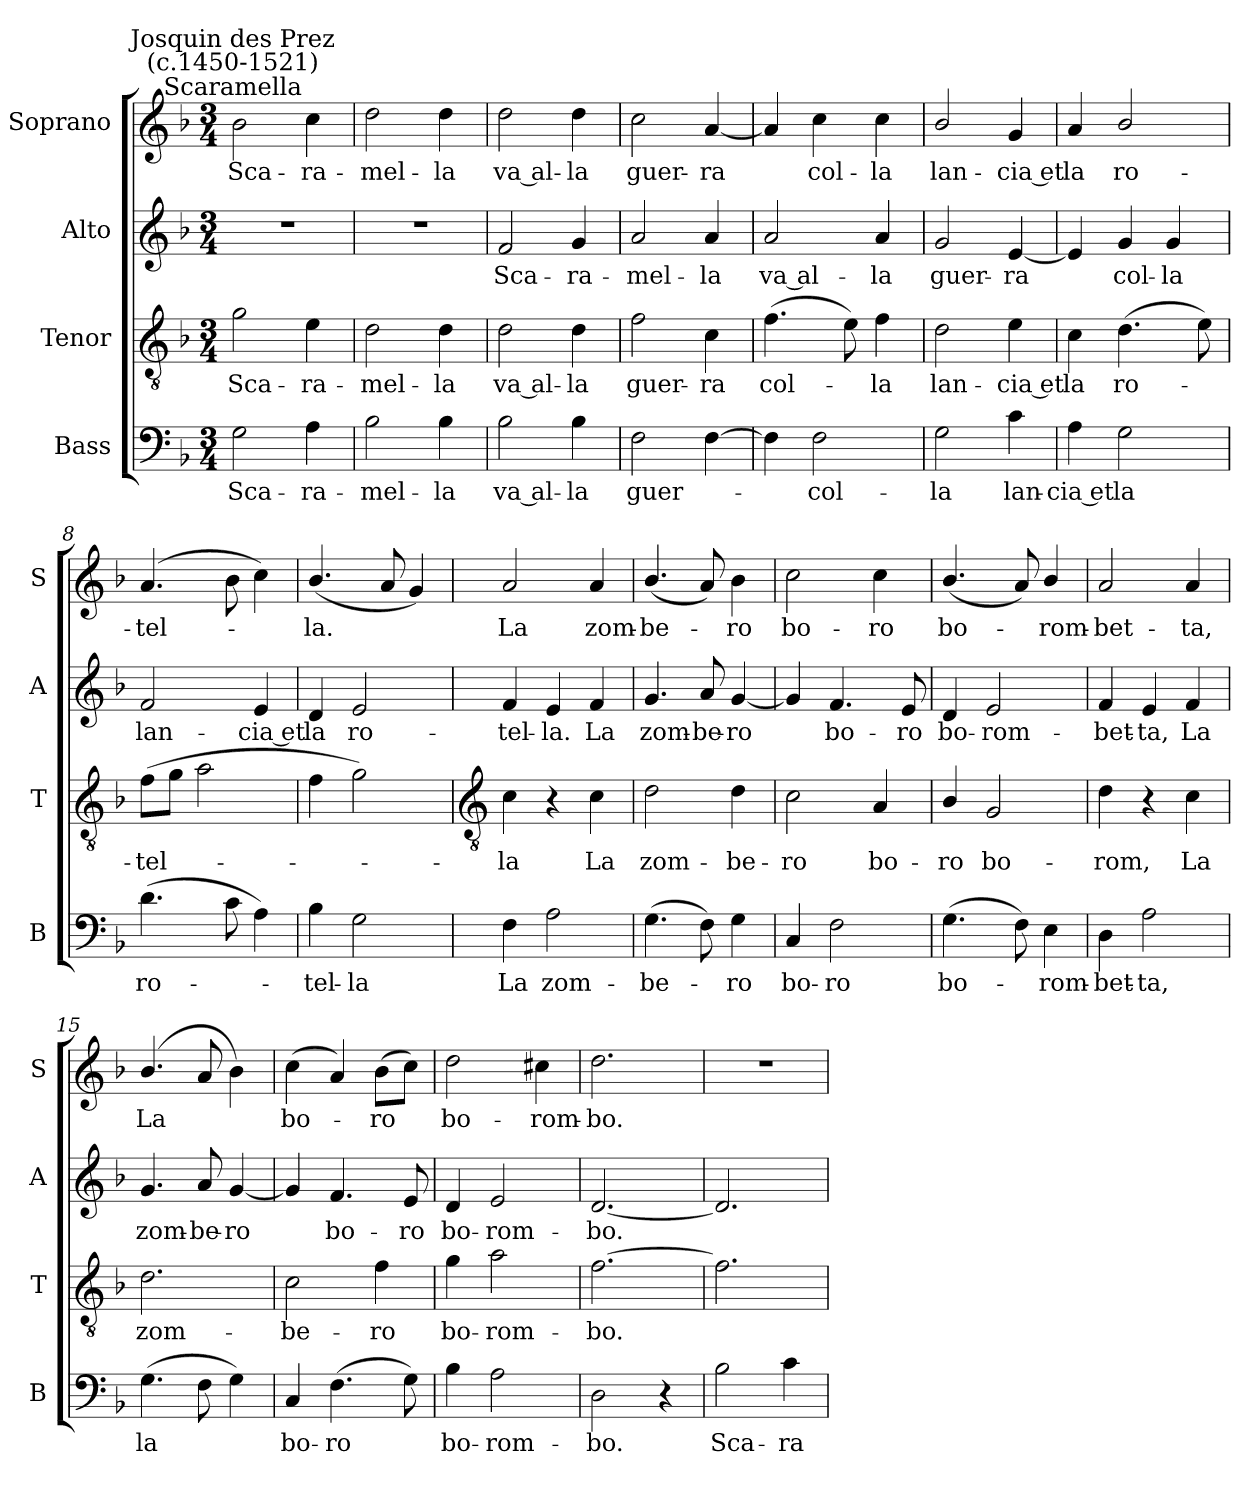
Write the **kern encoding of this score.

**kern	**text	**kern	**text	**kern	**text	**kern	**text
*part4	*part4	*part3	*part3	*part2	*part2	*part1	*part1
*staff4	*staff4	*staff3	*staff3	*staff2	*staff2	*staff1	*staff1
*I"Bass	*	*I"Tenor	*	*I"Alto	*	*I"Soprano	*
*I'B	*	*I'T	*	*I'A	*	*I'S	*
*clefF4	*	*clefGv2	*	*clefG2	*	*clefG2	*
*k[b-]	*	*k[b-]	*	*k[b-]	*	*k[b-]	*
*F:	*	*F:	*	*F:	*	*F:	*
*M3/4	*	*M3/4	*	*M3/4	*	*M3/4	*
=1	=1	=1	=1	=1	=1	=1	=1
!	!	!	!	!	!	!LO:TX:a:cj:t=Scaramella	!
!	!	!	!	!	!	!LO:TX:a:cj:t=Josquin des Prez\n(c.1450-1521)	!
!	!LO:LY:b	!	!LO:LY:b	!LO:N:vis=1	!	!	!LO:LY:b
2G	Sca-	2g	Sca-	2.r	.	2b-	Sca-
!	!LO:LY:b	!	!LO:LY:b	!	!	!	!LO:LY:b
4A	-ra-	4e	-ra-	.	.	4cc	-ra-
=2	=2	=2	=2	=2	=2	=2	=2
!	!LO:LY:b	!	!LO:LY:b	!LO:N:vis=1	!	!	!LO:LY:b
2B-	-mel-	2d	-mel-	2.r	.	2dd	-mel-
!	!LO:LY:b	!	!LO:LY:b	!	!	!	!LO:LY:b
4B-	-la	4d	-la	.	.	4dd	-la
=3	=3	=3	=3	=3	=3	=3	=3
!	!LO:LY:b	!	!LO:LY:b	!	!LO:LY:b	!	!LO:LY:b
2B-	va al-	2d	va al-	2f	Sca-	2dd	va al-
!	!LO:LY:b	!	!LO:LY:b	!	!LO:LY:b	!	!LO:LY:b
4B-	-la	4d	-la	4g	-ra-	4dd	-la
=4	=4	=4	=4	=4	=4	=4	=4
!	!LO:LY:b	!	!LO:LY:b	!	!LO:LY:b	!	!LO:LY:b
2F	guer-	2f	guer-	2a	-mel-	2cc	guer-
!	!	!	!LO:LY:b	!	!LO:LY:b	!	!LO:LY:b
[4F	.	4c	-ra	4a	-la	[4a	-ra
=5	=5	=5	=5	=5	=5	=5	=5
!	!	!	!LO:LY:b	!	!LO:LY:b	!	!
4F]	.	(>4.f	col-	2a	va al-	4a]	.
!	!LO:LY:b	!	!	!	!	!	!LO:LY:b
2F	col-	.	.	.	.	4cc	col-
.	.	8e)	.	.	.	.	.
!	!	!	!LO:LY:b	!	!LO:LY:b	!	!LO:LY:b
.	.	4f	la	4a	-la	4cc	-la
=6	=6	=6	=6	=6	=6	=6	=6
!	!LO:LY:b	!	!LO:LY:b	!	!LO:LY:b	!	!LO:LY:b
2G	-la	2d	lan-	2g	guer-	2b-/	lan-
!	!LO:LY:b	!	!LO:LY:b	!	!LO:LY:b	!	!LO:LY:b
4c	lan-	4e	-cia et	[4e	-ra	4g	-cia et
=7	=7	=7	=7	=7	=7	=7	=7
!	!LO:LY:b	!	!LO:LY:b	!	!	!	!LO:LY:b
4A	-cia et	4c	la	4e]	.	4a	la
!	!LO:LY:b	!	!LO:LY:b	!	!LO:LY:b	!	!LO:LY:b
2G	la	(>4.d	ro-	4g	col-	2b-/	ro-
!	!	!	!	!	!LO:LY:b	!	!
.	.	.	.	4g	-la	.	.
.	.	8e)	.	.	.	.	.
=8	=8	=8	=8	=8	=8	=8	=8
!	!LO:LY:b	!	!LO:LY:b	!	!LO:LY:b	!	!LO:LY:b
(>4.d	ro-	(>8fL	tel-	2f	lan-	(>4.a	-tel-
.	.	8gJ	.	.	.	.	.
.	.	2a	.	.	.	.	.
8c	.	.	.	.	.	8b-	.
!	!	!	!	!	!LO:LY:b	!	!
4A)	.	.	.	4e	-cia et	4cc)	.
=9	=9	=9	=9	=9	=9	=9	=9
!	!LO:LY:b	!	!	!	!LO:LY:b	!	!LO:LY:b
4B-	tel-	4f	.	4d	la	(<4.b-/	la.
!	!LO:LY:b	!	!	!	!LO:LY:b	!	!
2G	-la	2g)	.	2e	ro-	.	.
.	.	.	.	.	.	8a	.
.	.	.	.	.	.	4g)	.
!!LO:LB:g=z
=10	=10	=10	=10	=10	=10	=10	=10
*	*	*clefGv2	*	*	*	*	*
!	!LO:LY:b	!	!LO:LY:b	!	!LO:LY:b	!	!LO:LY:b
4F	La	4c	la	4f	-tel-	2a	La
!	!LO:LY:b	!	!	!	!LO:LY:b	!	!
2A	zom-	4r	.	4e	-la.	.	.
!	!	!	!LO:LY:b	!	!LO:LY:b	!	!LO:LY:b
.	.	4c	La	4f	La	4a	zom-
=11	=11	=11	=11	=11	=11	=11	=11
!	!LO:LY:b	!	!LO:LY:b	!	!LO:LY:b	!	!LO:LY:b
(>4.G	-be-	2d	zom-	4.g	zom-	(<4.b-/	-be-
!	!	!	!	!	!LO:LY:b	!	!
8F)	.	.	.	8a	-be-	8a)	.
!	!LO:LY:b	!	!LO:LY:b	!	!LO:LY:b	!	!LO:LY:b
4G	ro	4d	-be-	[4g	-ro	4b-	ro
=12	=12	=12	=12	=12	=12	=12	=12
!	!LO:LY:b	!	!LO:LY:b	!	!	!	!LO:LY:b
4C	bo-	2c	-ro	4g]	.	2cc	bo-
!	!LO:LY:b	!	!	!	!LO:LY:b	!	!
2F	-ro	.	.	4.f	bo-	.	.
!	!	!	!LO:LY:b	!	!	!	!LO:LY:b
.	.	4A	bo-	.	.	4cc	-ro
!	!	!	!	!	!LO:LY:b	!	!
.	.	.	.	8e	-ro	.	.
=13	=13	=13	=13	=13	=13	=13	=13
!	!LO:LY:b	!	!LO:LY:b	!	!LO:LY:b	!	!LO:LY:b
(>4.G	bo-	4B-/	-ro	4d	bo-	(<4.b-/	bo-
!	!	!	!LO:LY:b	!	!LO:LY:b	!	!
.	.	2G	bo-	2e	-rom-	.	.
8F)	.	.	.	.	.	8a)	.
!	!LO:LY:b	!	!	!	!	!	!LO:LY:b
4E	rom-	.	.	.	.	4b-/	rom-
=14	=14	=14	=14	=14	=14	=14	=14
!	!LO:LY:b	!	!LO:LY:b	!	!LO:LY:b	!	!LO:LY:b
4D	-bet-	4d	-rom,	4f	-bet-	2a	-bet-
!	!LO:LY:b	!	!	!	!LO:LY:b	!	!
2A	-ta,	4r	.	4e	-ta,	.	.
!	!	!	!LO:LY:b	!	!LO:LY:b	!	!LO:LY:b
.	.	4c	La	4f	La	4a	-ta,
=15	=15	=15	=15	=15	=15	=15	=15
!	!LO:LY:b	!	!LO:LY:b	!	!LO:LY:b	!	!LO:LY:b
(>4.G	la	2.d	zom-	4.g	zom-	(<4.b-/	La
!	!	!	!	!	!LO:LY:b	!	!
8F	.	.	.	8a	-be-	8a	.
!	!	!	!	!	!LO:LY:b	!	!
4G)	.	.	.	[4g	-ro	4b-)	.
=16	=16	=16	=16	=16	=16	=16	=16
!	!LO:LY:b	!	!LO:LY:b	!	!	!	!LO:LY:b
4C	bo-	2c	-be-	4g]	.	(<4cc	bo-
!	!LO:LY:b	!	!	!	!LO:LY:b	!	!
(>4.F	-ro	.	.	4.f	bo-	4a)	.
!	!	!	!LO:LY:b	!	!	!	!LO:LY:b
.	.	4f	-ro	.	.	(>8b-L	ro
!	!	!	!	!	!LO:LY:b	!	!
8G)	.	.	.	8e	-ro	8ccJ)	.
=17	=17	=17	=17	=17	=17	=17	=17
!	!LO:LY:b	!	!LO:LY:b	!	!LO:LY:b	!	!LO:LY:b
4B-	bo-	4g	bo-	4d	bo-	2dd	bo-
!	!LO:LY:b	!	!LO:LY:b	!	!LO:LY:b	!	!
2A	-rom-	2a	-rom-	2e	-rom-	.	.
!	!	!	!	!	!	!	!LO:LY:b
.	.	.	.	.	.	4cc#X	-rom-
=18	=18	=18	=18	=18	=18	=18	=18
!	!LO:LY:b	!	!LO:LY:b	!	!LO:LY:b	!	!LO:LY:b
2D	-bo.	[2.f	-bo.	[2.d	-bo.	2.dd	-bo.
4r	.	.	.	.	.	.	.
=19	=19	=19	=19	=19	=19	=19	=19
!	!LO:LY:b	!	!	!	!	!LO:N:vis=1	!
2B-	Sca-	2.f]	.	2.d]	.	2.r	.
!	!LO:LY:b	!	!	!	!	!	!
4c	-ra-	.	.	.	.	.	.
=	=	=	=	=	=	=	=
*-	*-	*-	*-	*-	*-	*-	*-
